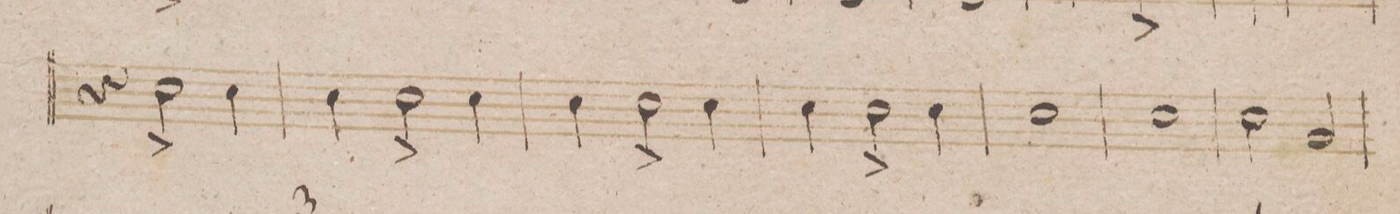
**kern	**dynam
*I"Corno 2do in F.	*
*clefG2	*
*k[b-]	*
*met(c|)	*
*M2/2	*
4r	.
2f^<\	.
4f\	.
=49	=49
4f\	.
2f^<\	.
4f\	.
=50	=50
4f\	.
2f^<\	.
4f\	.
=51	=51
4f\	.
2f^<\	.
4f\	.
=52	=52
1f	.
=53	=53
1f	.
=54	=54
2f\	.
2c/	.
=55	=55
*-	*-
